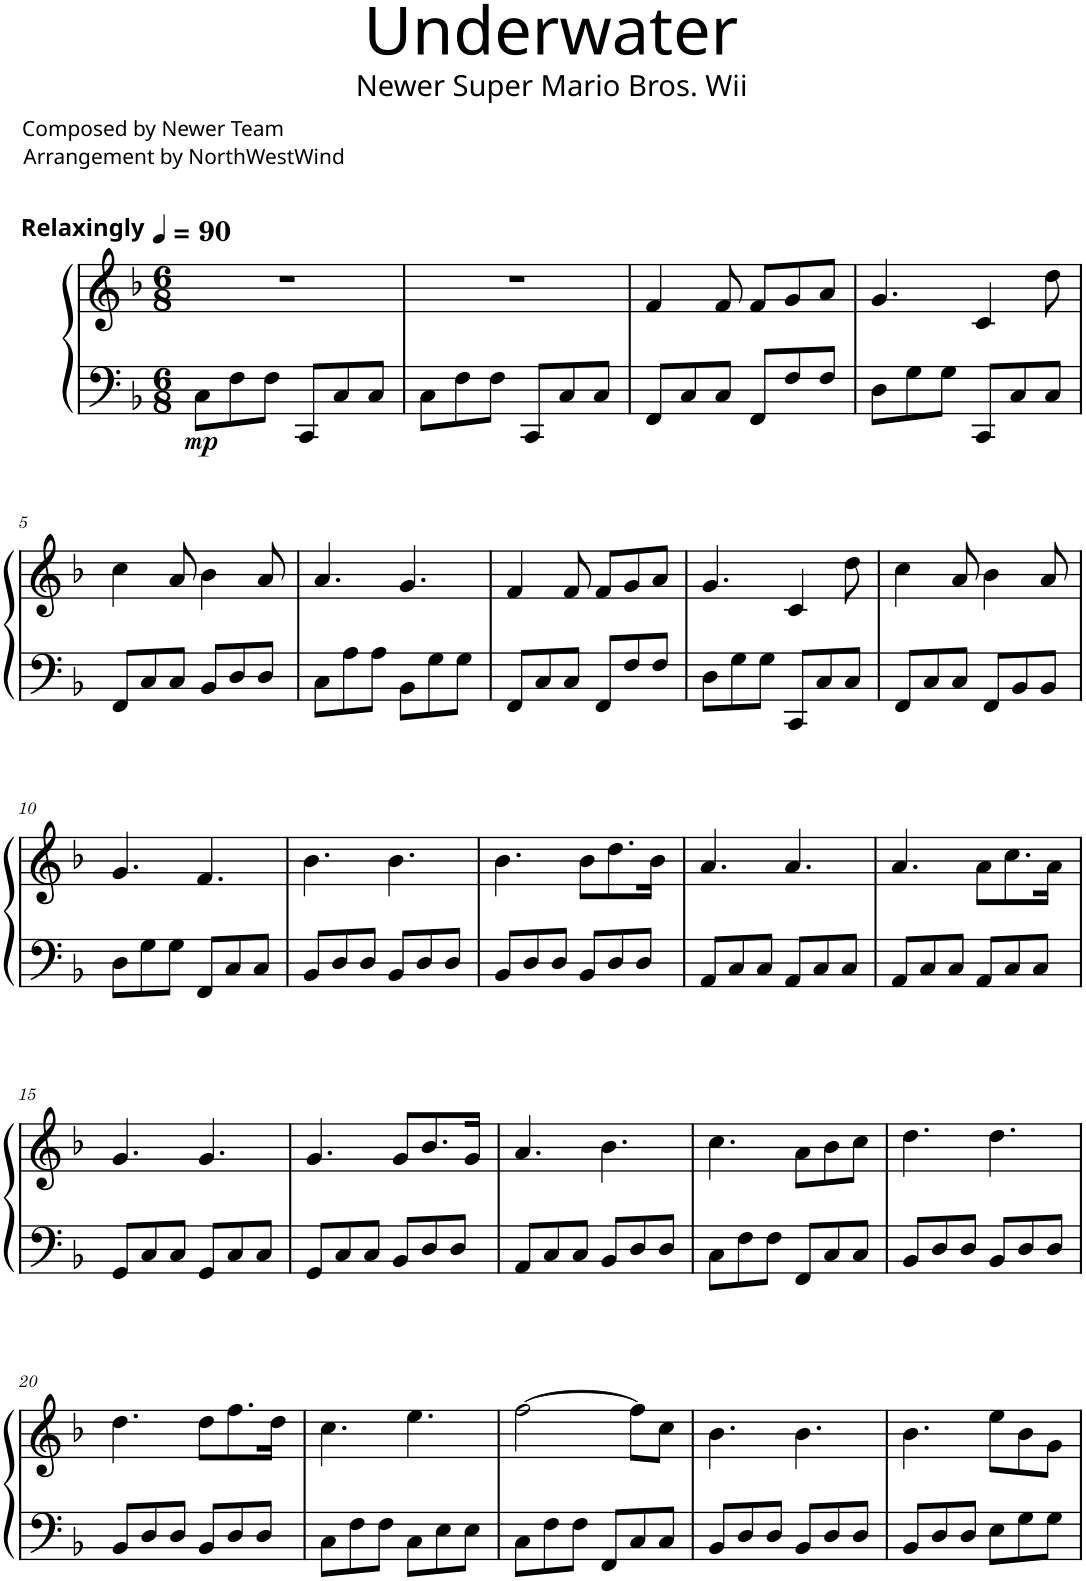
**kern	**kern	**dynam
*part1	*part1	*part1
*staff2	*staff1	*staff1/2
*I"Piano	*	*
*I'Pno.	*	*
*clefF4	*clefG2	*
*k[b-]	*k[b-]	*
*M6/8	*M6/8	*
*MM90	*MM90	*
=1	=1	=1
!	!LO:TX:a:B:t=Relaxingly	!
!	!	!LO:DY:b=2
8C\L	2.r	mp
8F\	.	.
8F\J	.	.
8CC/L	.	.
8C/	.	.
8C/J	.	.
=2	=2	=2
8C\L	2.r	.
8F\	.	.
8F\J	.	.
8CC/L	.	.
8C/	.	.
8C/J	.	.
=3	=3	=3
8FF/L	4f/	.
8C/	.	.
8C/J	8f/	.
8FF/L	8f/L	.
8F/	8g/	.
8F/J	8a/J	.
=4	=4	=4
8D\L	4.g/	.
8G\	.	.
8G\J	.	.
8CC/L	4c/	.
8C/	.	.
8C/J	8dd\	.
!!LO:LB:g=z
=5	=5	=5
8FF/L	4cc\	.
8C/	.	.
8C/J	8a/	.
8BB-/L	4b-\	.
8D/	.	.
8D/J	8a/	.
=6	=6	=6
8C\L	4.a/	.
8A\	.	.
8A\J	.	.
8BB-\L	4.g/	.
8G\	.	.
8G\J	.	.
=7	=7	=7
8FF/L	4f/	.
8C/	.	.
8C/J	8f/	.
8FF/L	8f/L	.
8F/	8g/	.
8F/J	8a/J	.
=8	=8	=8
8D\L	4.g/	.
8G\	.	.
8G\J	.	.
8CC/L	4c/	.
8C/	.	.
8C/J	8dd\	.
=9	=9	=9
8FF/L	4cc\	.
8C/	.	.
8C/J	8a/	.
8FF/L	4b-\	.
8BB-/	.	.
8BB-/J	8a/	.
!!LO:LB:g=z
=10	=10	=10
8D\L	4.g/	.
8G\	.	.
8G\J	.	.
8FF/L	4.f/	.
8C/	.	.
8C/J	.	.
=11	=11	=11
8BB-/L	4.b-\	.
8D/	.	.
8D/J	.	.
8BB-/L	4.b-\	.
8D/	.	.
8D/J	.	.
=12	=12	=12
8BB-/L	4.b-\	.
8D/	.	.
8D/J	.	.
8BB-/L	8b-\L	.
8D/	8.dd\	.
8D/J	.	.
.	16b-\Jk	.
=13	=13	=13
8AA/L	4.a/	.
8C/	.	.
8C/J	.	.
8AA/L	4.a/	.
8C/	.	.
8C/J	.	.
=14	=14	=14
8AA/L	4.a/	.
8C/	.	.
8C/J	.	.
8AA/L	8a\L	.
8C/	8.cc\	.
8C/J	.	.
.	16a\Jk	.
!!LO:LB:g=z
=15	=15	=15
8GG/L	4.g/	.
8C/	.	.
8C/J	.	.
8GG/L	4.g/	.
8C/	.	.
8C/J	.	.
=16	=16	=16
8GG/L	4.g/	.
8C/	.	.
8C/J	.	.
8BB-/L	8g/L	.
8D/	8.b-/	.
8D/J	.	.
.	16g/Jk	.
=17	=17	=17
8AA/L	4.a/	.
8C/	.	.
8C/J	.	.
8BB-/L	4.b-\	.
8D/	.	.
8D/J	.	.
=18	=18	=18
8C\L	4.cc\	.
8F\	.	.
8F\J	.	.
8FF/L	8a\L	.
8C/	8b-\	.
8C/J	8cc\J	.
=19	=19	=19
8BB-/L	4.dd\	.
8D/	.	.
8D/J	.	.
8BB-/L	4.dd\	.
8D/	.	.
8D/J	.	.
!!LO:LB:g=z
=20	=20	=20
8BB-/L	4.dd\	.
8D/	.	.
8D/J	.	.
8BB-/L	8dd\L	.
8D/	8.ff\	.
8D/J	.	.
.	16dd\Jk	.
=21	=21	=21
8C\L	4.cc\	.
8F\	.	.
8F\J	.	.
8C\L	4.ee\	.
8E\	.	.
8E\J	.	.
=22	=22	=22
8C\L	[2ff\	.
8F\	.	.
8F\J	.	.
8FF/L	.	.
8C/	8ff\L]	.
8C/J	8cc\J	.
=23	=23	=23
8BB-/L	4.b-\	.
8D/	.	.
8D/J	.	.
8BB-/L	4.b-\	.
8D/	.	.
8D/J	.	.
=24	=24	=24
8BB-/L	4.b-\	.
8D/	.	.
8D/J	.	.
8E\L	8ee\L	.
8G\	8b-\	.
8G\J	8g\J	.
=	=	=
*-	*-	*-
